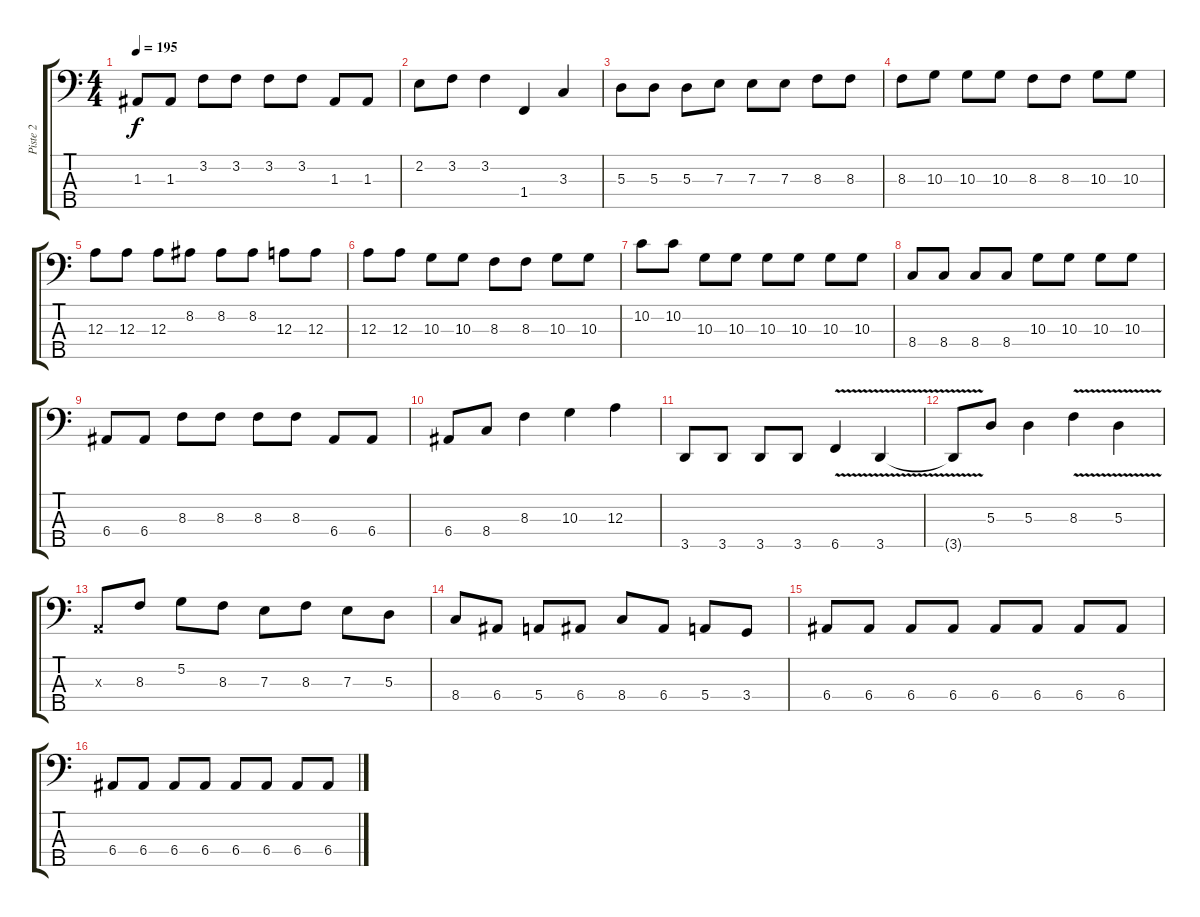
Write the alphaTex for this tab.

\track ("Piste 2" "Piste 2") {instrument electricbassfinger}
\staff {score tabs}
\tuning (G2 D2 A1 E1 B0) {hide}
\ts (4 4)
\tempo 195
\clef f4
\ks c
1.3.8{dy f} 1.3.8 3.2.8 3.2.8 3.2.8 3.2.8 1.3.8 1.3.8 |
2.2.8 3.2.8 3.2.4 1.4.4 3.3.4 |
5.3.8{volume 11} 5.3.8 5.3.8 7.3.8 7.3.8 7.3.8 8.3.8 8.3.8 |
8.3.8 10.3.8 10.3.8 10.3.8 8.3.8 8.3.8 10.3.8 10.3.8 |
12.3.8 12.3.8 12.3.8 8.2.8 8.2.8 8.2.8 12.3.8 12.3.8 |
12.3.8 12.3.8 10.3.8 10.3.8 8.3.8 8.3.8 10.3.8 10.3.8 |
10.2.8 10.2.8 10.3.8 10.3.8 10.3.8 10.3.8 10.3.8 10.3.8 |
8.4.8 8.4.8 8.4.8 8.4.8 10.3.8 10.3.8 10.3.8 10.3.8 |
6.4.8 6.4.8 8.3.8 8.3.8 8.3.8 8.3.8 6.4.8 6.4.8 |
6.4.8 8.4.8 8.3.4 10.3.4 12.3.4 |
3.5.8{volume 1} 3.5.8 3.5.8 3.5.8 6.5{v}.4 3.5{v}.4 |
3.5{t}.8 5.3.8 5.3.4 8.3{v}.4 5.3{v}.4 |
0.3{x}.8 8.3.8 5.2.8 8.3.8 7.3.8 8.3.8 7.3.8 5.3.8 |
8.4.8 6.4.8 5.4.8 6.4.8 8.4.8 6.4.8 5.4.8 3.4.8 |
6.4.8 6.4.8 6.4.8 6.4.8 6.4.8 6.4.8 6.4.8 6.4.8 |
6.4.8 6.4.8 6.4.8 6.4.8 6.4.8 6.4.8 6.4.8 6.4.8
